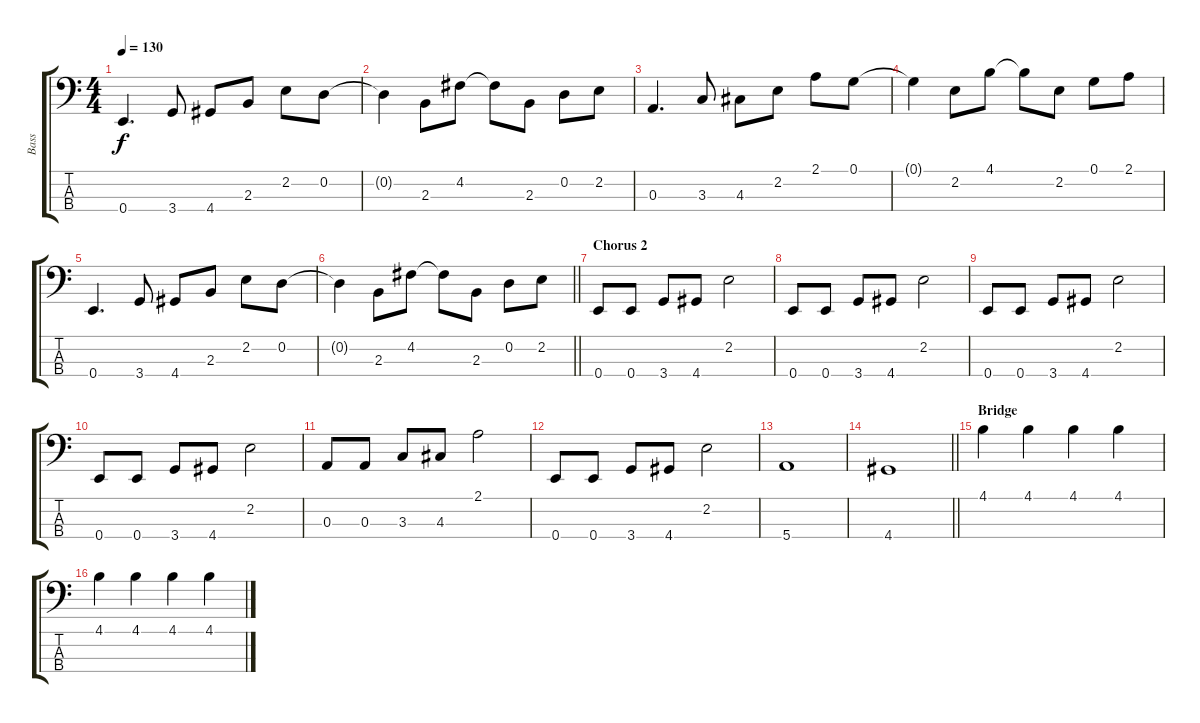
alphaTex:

\track ("Bass" "Bass") {solo instrument acousticbass}
\staff {score tabs}
\tuning (G2 D2 A1 E1) {hide}
\ts (4 4)
\tempo 130
\clef f4
\ks c
0.4.4{d dy f} 3.4.8 4.4.8 2.3.8 2.2.8 0.2.8 |
0.2{t}.4 2.3.8 4.2.8 4.2{t}.8 2.3.8 0.2.8 2.2.8 |
0.3.4{d} 3.3.8 4.3.8 2.2.8 2.1.8 0.1.8 |
0.1{t}.4 2.2.8 4.1.8 4.1{t}.8 2.2.8 0.1.8 2.1.8 |
0.4.4{d} 3.4.8 4.4.8 2.3.8 2.2.8 0.2.8 |
\barLineRight lightlight
0.2{t}.4 2.3.8 4.2.8 4.2{t}.8 2.3.8 0.2.8 2.2.8 |
\section ("" "Chorus 2")
0.4.8 0.4.8 3.4.8 4.4.8 2.2.2 |
0.4.8 0.4.8 3.4.8 4.4.8 2.2.2 |
0.4.8 0.4.8 3.4.8 4.4.8 2.2.2 |
0.4.8 0.4.8 3.4.8 4.4.8 2.2.2 |
0.3.8 0.3.8 3.3.8 4.3.8 2.1.2 |
0.4.8 0.4.8 3.4.8 4.4.8 2.2.2 |
5.4.1 |
\barLineRight lightlight
4.4.1 |
\section ("" "Bridge")
4.1.4 4.1.4 4.1.4 4.1.4 |
4.1.4 4.1.4 4.1.4 4.1.4
